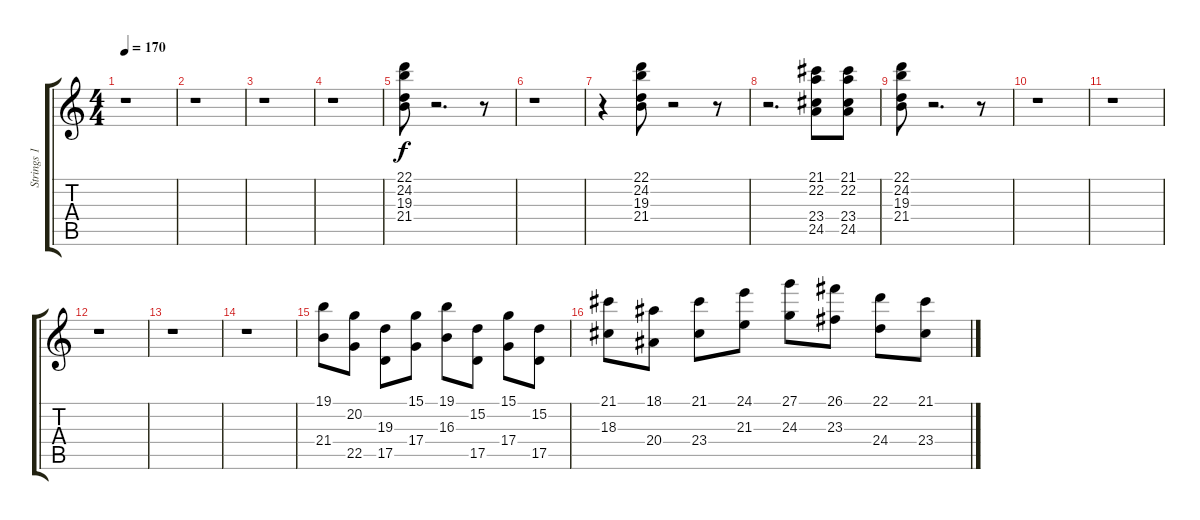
\track ("Strings 1" "Strings 1") {instrument stringensemble1}
\staff {score tabs}
\tuning (E4 B3 G3 D3 A2 E2) {hide}
\ts (4 4)
\tempo 170
\clef g2
\ks c
r.1{dy f instrument stringensemble1} |
r.1 |
r.1 |
r.1 |
(22.1 24.2 19.3 21.4).8 r.2{d} r.8 |
r.1 |
r.4 (22.1 24.2 19.3 21.4).8 r.2 r.8 |
r.2{d} (21.1 22.2 23.4 24.5).8 (21.1 22.2 23.4 24.5).8 |
(22.1 24.2 19.3 21.4).8 r.2{d} r.8 |
r.1 |
r.1 |
r.1 |
r.1 |
r.1 |
(19.1 21.4).8 (20.2 22.5).8 (19.3 17.5).8 (15.1 17.4).8 (19.1 16.3).8 (15.2 17.5).8 (15.1 17.4).8 (15.2 17.5).8 |
(21.1 18.3).8 (18.1 20.4).8 (21.1 23.4).8 (24.1 21.3).8 (27.1 24.3).8 (26.1 23.3).8 (22.1 24.4).8 (21.1 23.4).8
